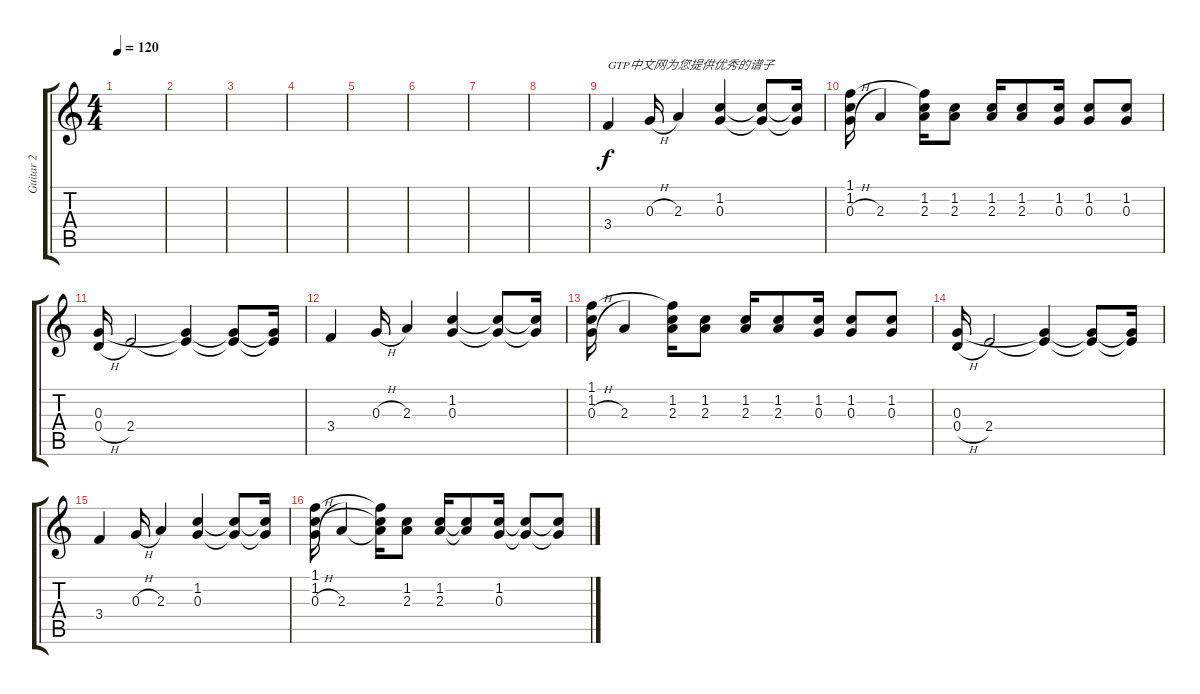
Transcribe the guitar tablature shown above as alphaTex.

\track ("Guitar 2" "Guitar 2") {instrument acousticguitarsteel}
\staff {score tabs}
\tuning (E4 B3 G3 D3 A2 E2) {hide}
\ts (4 4)
\tempo 120
\clef g2
\ks c
|
|
|
|
|
|
|
|
3.4.4{txt "GTP中文网为您提供优秀的谱子"} 0.3{h}.16 2.3.4 (1.2 0.3).4 (1.2{t} 0.3{t}).8 (1.2{t} 0.3{t}).16 |
(1.1 1.2 0.3{h}).16 2.3.4 (1.1{t} 1.2 2.3).16 (1.2 2.3).8 (1.2 2.3).16 (1.2 2.3).8 (1.2 0.3).16 (1.2 0.3).8 (1.2 0.3).8 |
(0.3 0.4{h}).16 2.4.2 (0.3{t} 2.4{t}).4 (0.3{t} 2.4{t}).8 (0.3{t} 2.4{t}).16 |
3.4.4 0.3{h}.16 2.3.4 (1.2 0.3).4 (1.2{t} 0.3{t}).8 (1.2{t} 0.3{t}).16 |
(1.1 1.2 0.3{h}).16 2.3.4 (1.1{t} 1.2 2.3).16 (1.2 2.3).8 (1.2 2.3).16 (1.2 2.3).8 (1.2 0.3).16 (1.2 0.3).8 (1.2 0.3).8 |
(0.3 0.4{h}).16 2.4.2 (0.3{t} 2.4{t}).4 (0.3{t} 2.4{t}).8 (0.3{t} 2.4{t}).16 |
3.4.4 0.3{h}.16 2.3.4 (1.2 0.3).4 (1.2{t} 0.3{t}).8 (1.2{t} 0.3{t}).16 |
(1.1 1.2 0.3{h}).16 2.3.4 (1.1{t} 1.2{t} 2.3{t}).16 (1.2 2.3).8 (1.2 2.3).16 (1.2{t} 2.3{t}).8 (1.2 0.3).16 (1.2{t} 0.3{t}).8 (1.2{t} 0.3{t}).8
